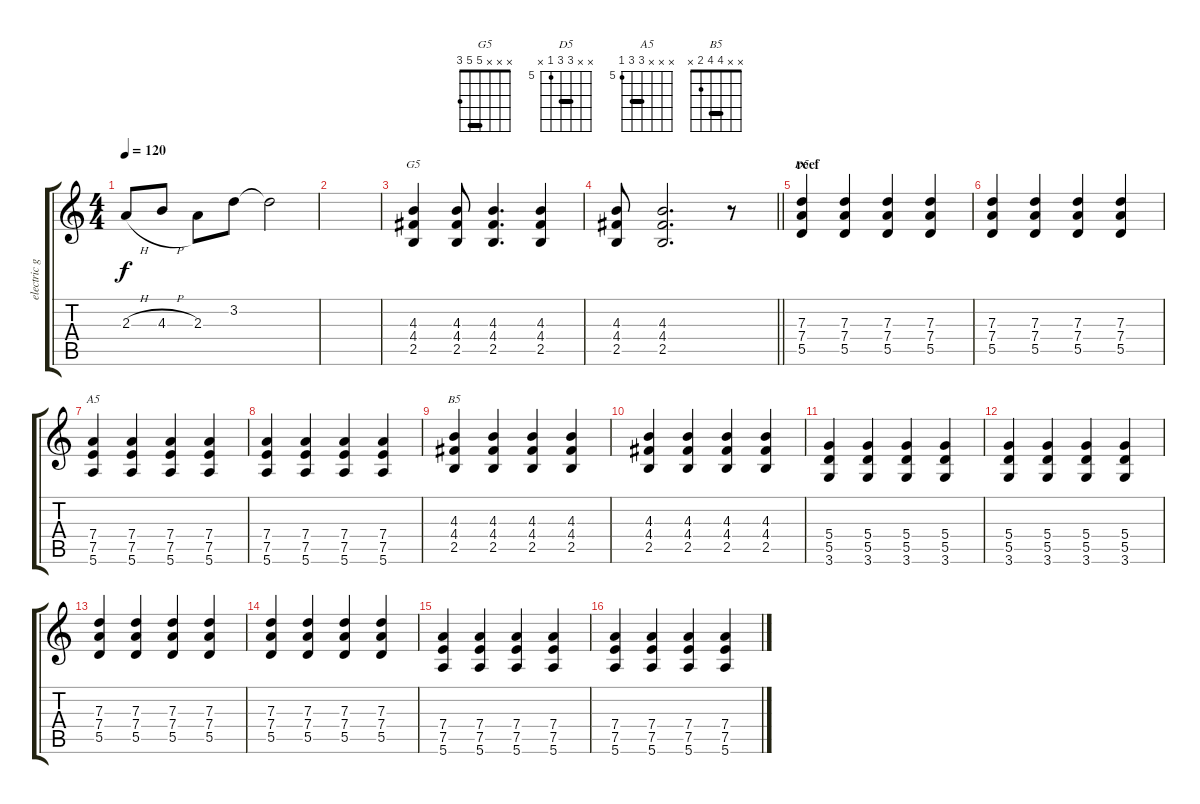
\track ("electric guitar 1" "electric g") {instrument electricguitarclean}
\staff {score tabs}
\tuning (E4 B3 G3 D3 A2 E2) {hide}
\chord ("G5" x x x 5 5 3) {barre 5}
\chord ("D5" x x 7 7 5 x) {firstfret 5 barre 7}
\chord ("A5" x x x 7 7 5) {firstfret 5 barre 7}
\chord ("B5" x x 4 4 2 x) {barre 4}
\ts (4 4)
\tempo 120
\clef g2
\ks c
2.3{h}.8{dy f} 4.3{h}.8 2.3.8 3.2.8 3.2{t}.2 |
|
(4.3 4.4 2.5).4{ch "G5"} (4.3 4.4 2.5).8 (4.3 4.4 2.5).4{d} (4.3 4.4 2.5).4 |
\barLineRight lightlight
(4.3 4.4 2.5).8 (4.3 4.4 2.5).2{d} r.8 |
\section ("" "reef")
(7.3 7.4 5.5).4{ch "D5"} (7.3 7.4 5.5).4 (7.3 7.4 5.5).4 (7.3 7.4 5.5).4 |
(7.3 7.4 5.5).4 (7.3 7.4 5.5).4 (7.3 7.4 5.5).4 (7.3 7.4 5.5).4 |
(7.4 7.5 5.6).4{ch "A5"} (7.4 7.5 5.6).4 (7.4 7.5 5.6).4 (7.4 7.5 5.6).4 |
(7.4 7.5 5.6).4 (7.4 7.5 5.6).4 (7.4 7.5 5.6).4 (7.4 7.5 5.6).4 |
(4.3 4.4 2.5).4{ch "B5"} (4.3 4.4 2.5).4 (4.3 4.4 2.5).4 (4.3 4.4 2.5).4 |
(4.3 4.4 2.5).4 (4.3 4.4 2.5).4 (4.3 4.4 2.5).4 (4.3 4.4 2.5).4 |
(5.4 5.5 3.6).4 (5.4 5.5 3.6).4 (5.4 5.5 3.6).4 (5.4 5.5 3.6).4 |
(5.4 5.5 3.6).4 (5.4 5.5 3.6).4 (5.4 5.5 3.6).4 (5.4 5.5 3.6).4 |
(7.3 7.4 5.5).4 (7.3 7.4 5.5).4 (7.3 7.4 5.5).4 (7.3 7.4 5.5).4 |
(7.3 7.4 5.5).4 (7.3 7.4 5.5).4 (7.3 7.4 5.5).4 (7.3 7.4 5.5).4 |
(7.4 7.5 5.6).4 (7.4 7.5 5.6).4 (7.4 7.5 5.6).4 (7.4 7.5 5.6).4 |
(7.4 7.5 5.6).4 (7.4 7.5 5.6).4 (7.4 7.5 5.6).4 (7.4 7.5 5.6).4
